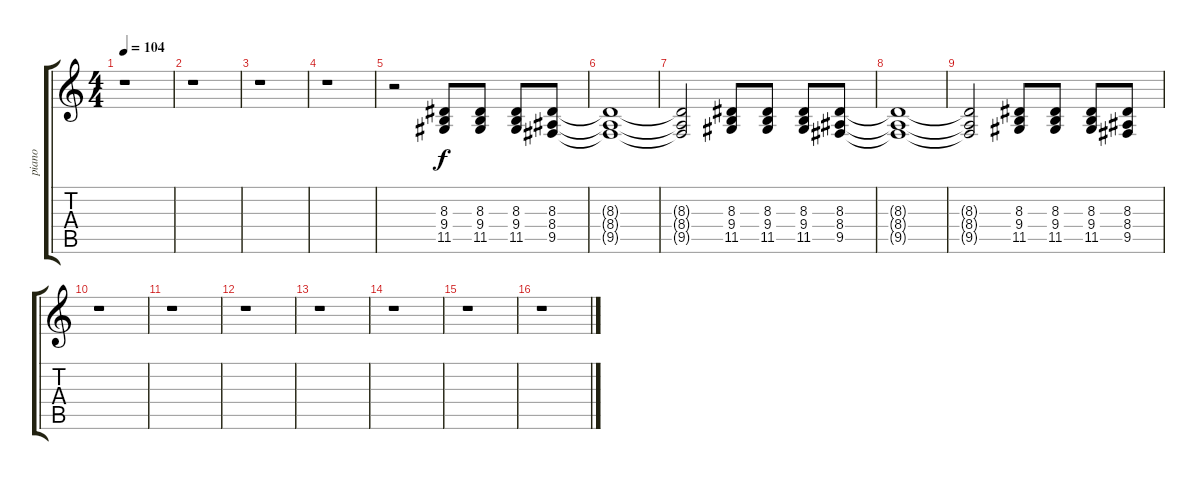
\track ("piano" "piano") {instrument electricgrandpiano}
\staff {score tabs}
\tuning (E4 B3 G3 D3 A2 E2) {hide}
\ts (4 4)
\tempo 104
\clef g2
\ks c
r.1{dy f} |
r.1 |
r.1 |
r.1 |
r.2 (8.3 9.4 11.5).8 (8.3 9.4 11.5).8 (8.3 9.4 11.5).8 (8.3 8.4 9.5).8 |
(8.3{t} 8.4{t} 9.5{t}).1 |
(8.3{t} 8.4{t} 9.5{t}).2 (8.3 9.4 11.5).8 (8.3 9.4 11.5).8 (8.3 9.4 11.5).8 (8.3 8.4 9.5).8 |
(8.3{t} 8.4{t} 9.5{t}).1 |
(8.3{t} 8.4{t} 9.5{t}).2 (8.3 9.4 11.5).8 (8.3 9.4 11.5).8 (8.3 9.4 11.5).8 (8.3 8.4 9.5).8 |
r.1 |
r.1 |
r.1 |
r.1 |
r.1 |
r.1 |
r.1
